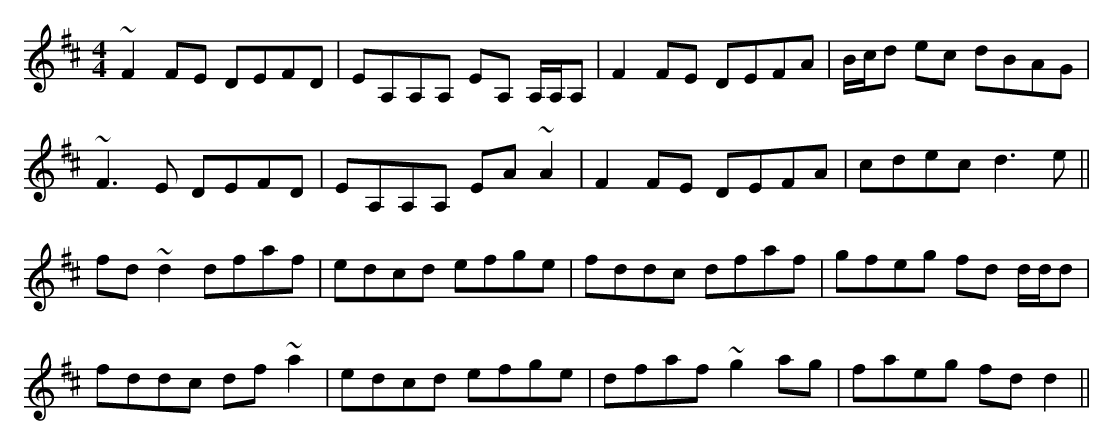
X:1
M:4/4
K:D
~F2 FE DEFD|EA,A,A, EA, A,/A,/A,|F2 FE DEFA|B/c/d ec dBAG|
~F3 E DEFD|EA,A,A, EA ~A2|F2 FE DEFA|cdec d3 e||
fd ~d2 dfaf|edcd efge|fddc dfaf|gfeg fd d/d/d|
fddc df ~a2|edcd efge|dfaf ~g2 ag|faeg fd d2||
